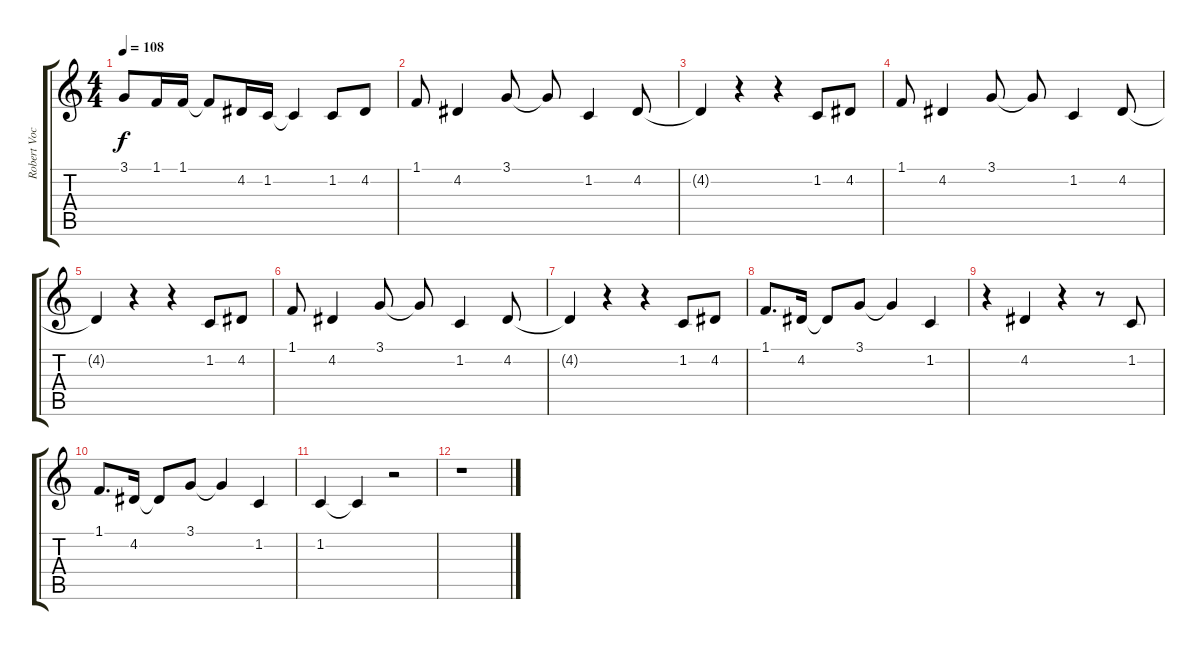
\track ("Robert Vocal" "Robert Voc") {instrument choiraahs}
\staff {score tabs}
\tuning (E4 B3 G3 D3 A2 E2) {hide}
\ts (4 4)
\tempo 108
\clef g2
\ks c
3.1.8{dy f} 1.1.16 1.1.16 1.1{t}.8 4.2.16 1.2.16 1.2{t}.4 1.2.8 4.2.8 |
1.1.8 4.2.4 3.1.8 3.1{t}.8 1.2.4 4.2.8 |
4.2{t}.4 r.4 r.4 1.2.8 4.2.8 |
1.1.8 4.2.4 3.1.8 3.1{t}.8 1.2.4 4.2.8 |
4.2{t}.4 r.4 r.4 1.2.8 4.2.8 |
1.1.8 4.2.4 3.1.8 3.1{t}.8 1.2.4 4.2.8 |
4.2{t}.4 r.4 r.4 1.2.8 4.2.8 |
1.1.8{d} 4.2.16 4.2{t}.8 3.1.8 3.1{t}.4 1.2.4 |
r.4 4.2.4 r.4 r.8 1.2.8 |
1.1.8{d} 4.2.16 4.2{t}.8 3.1.8 3.1{t}.4 1.2.4 |
1.2.4 1.2{t}.4 r.2 |
r.1
